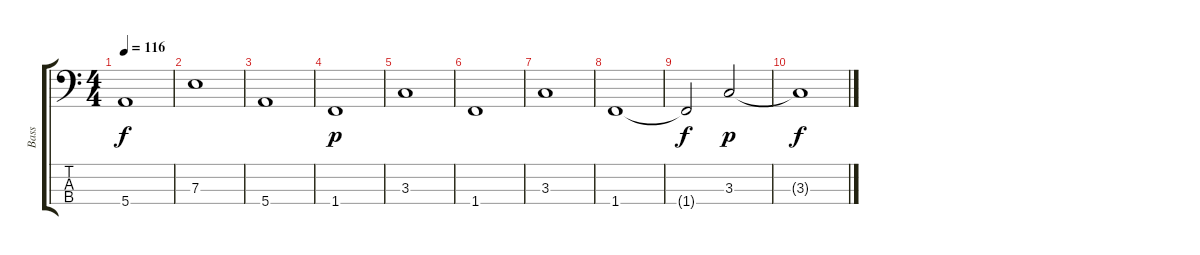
\track ("Bass" "Bass") {instrument electricbassfinger}
\staff {score tabs}
\tuning (G2 D2 A1 E1) {hide}
\ts (4 4)
\tempo 116
\clef f4
\ks c
5.4.1{dy f} |
7.3.1 |
5.4.1 |
1.4.1{dy p} |
3.3.1 |
1.4.1 |
3.3.1 |
1.4.1 |
1.4{t}.2{dy f} 3.3.2{dy p} |
3.3{t}.1{dy f}
